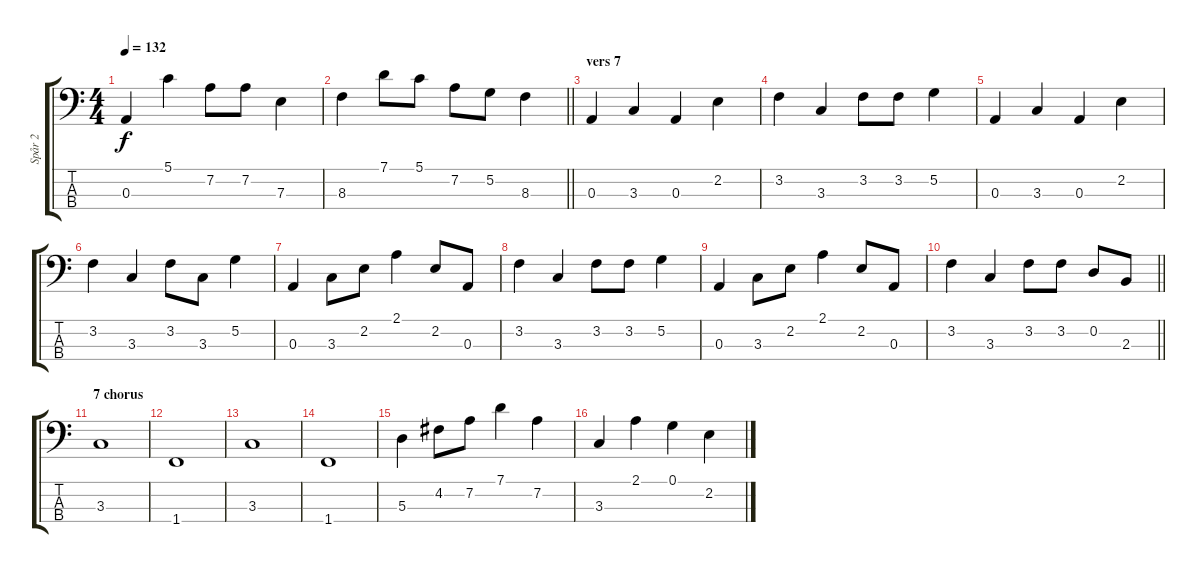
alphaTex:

\track ("Spår 2" "Spår 2") {instrument electricbassfinger}
\staff {score tabs}
\tuning (G2 D2 A1 E1) {hide}
\ts (4 4)
\tempo 132
\clef f4
\ks c
0.3.4{dy f} 5.1.4 7.2.8 7.2.8 7.3.4 |
\barLineRight lightlight
8.3.4 7.1.8 5.1.8 7.2.8 5.2.8 8.3.4 |
\section ("" "vers 7")
0.3.4 3.3.4 0.3.4 2.2.4 |
3.2.4 3.3.4 3.2.8 3.2.8 5.2.4 |
0.3.4 3.3.4 0.3.4 2.2.4 |
3.2.4 3.3.4 3.2.8 3.3.8 5.2.4 |
0.3.4 3.3.8 2.2.8 2.1.4 2.2.8 0.3.8 |
3.2.4 3.3.4 3.2.8 3.2.8 5.2.4 |
0.3.4 3.3.8 2.2.8 2.1.4 2.2.8 0.3.8 |
\barLineRight lightlight
3.2.4 3.3.4 3.2.8 3.2.8 0.2.8 2.3.8 |
\section ("" "7 chorus")
3.3.1 |
1.4.1 |
3.3.1 |
1.4.1 |
5.3.4 4.2.8 7.2.8 7.1.4 7.2.4 |
3.3.4 2.1.4 0.1.4 2.2.4
